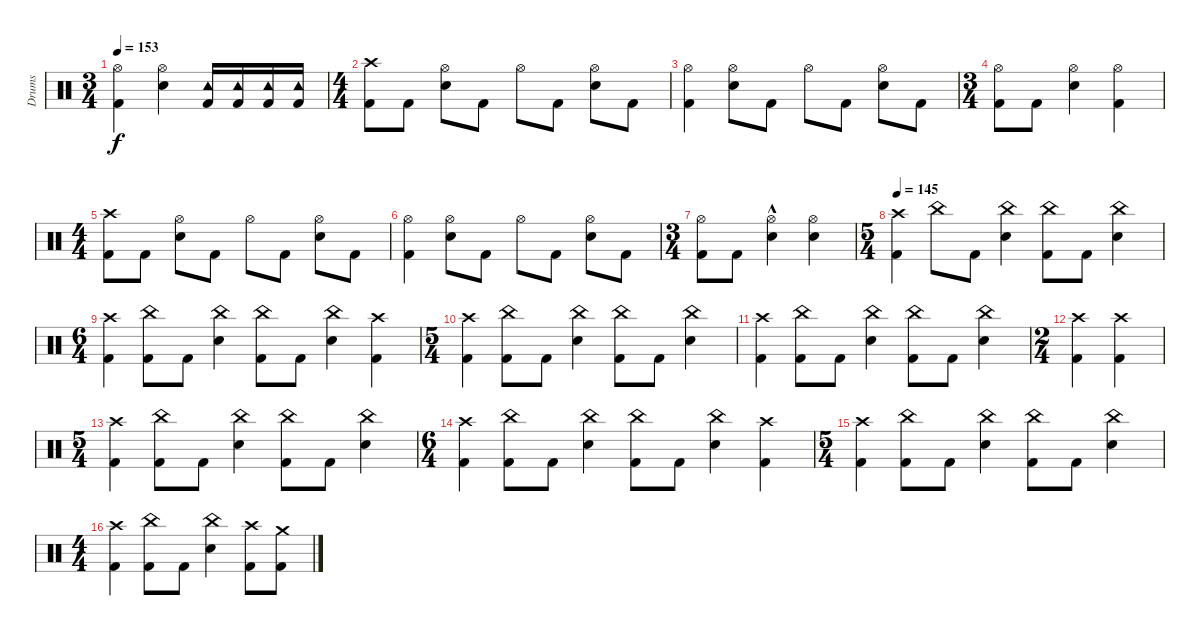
\track ("Drums" "Drums") {instrument percussion}
\staff {score}
\articulation defaults
\ts (3 4)
\tempo 153
\clef neutral
\ks c
("Hi-Hat (open)" "Kick (hit) 2").4{dy f} ("Electric Snare (hit)" "Hi-Hat (open)").4 ("Tambourine (hit)" "Kick (hit) 2").16 ("Tambourine (hit)" "Kick (hit) 2").16 ("Tambourine (hit)" "Kick (hit) 2").16 ("Tambourine (hit)" "Kick (hit) 2").16 |
\ts (4 4)
("Crash high (hit)" "Kick (hit) 2").8 "Kick (hit) 2".8 ("Electric Snare (hit)" "Hi-Hat (open)").8 "Kick (hit) 2".8 "Hi-Hat (open)".8 "Kick (hit) 2".8 ("Hi-Hat (open)" "Electric Snare (hit)").8 "Kick (hit) 2".8 |
("Hi-Hat (open)" "Kick (hit) 2").4 ("Electric Snare (hit)" "Hi-Hat (open)").8 "Kick (hit) 2".8 "Hi-Hat (open)".8 "Kick (hit) 2".8 ("Electric Snare (hit)" "Hi-Hat (open)").8 "Kick (hit) 2".8 |
\ts (3 4)
("Kick (hit) 2" "Hi-Hat (open)").8 "Kick (hit) 2".8 ("Electric Snare (hit)" "Hi-Hat (open)").4 ("Kick (hit) 2" "Hi-Hat (open)").4 |
\ts (4 4)
("Crash high (hit)" "Kick (hit) 2").8 "Kick (hit) 2".8 ("Electric Snare (hit)" "Hi-Hat (open)").8 "Kick (hit) 2".8 "Hi-Hat (open)".8 "Kick (hit) 2".8 ("Hi-Hat (open)" "Electric Snare (hit)").8 "Kick (hit) 2".8 |
("Hi-Hat (open)" "Kick (hit) 2").4 ("Electric Snare (hit)" "Hi-Hat (open)").8 "Kick (hit) 2".8 "Hi-Hat (open)".8 "Kick (hit) 2".8 ("Electric Snare (hit)" "Hi-Hat (open)").8 "Kick (hit) 2".8 |
\ts (3 4)
("Kick (hit) 2" "Hi-Hat (open)").8 "Kick (hit) 2".8 ("Electric Snare (hit)" "Hi-Hat (open)"{hac}).4 ("Hi-Hat (open)" "Electric Snare (hit)").4 |
\ts (5 4)
\tempo 145
("Kick (hit) 2" "Crash high (hit)").4 "China (hit)".8 "Kick (hit) 2".8 ("China (hit)" "Electric Snare (hit)").4 ("China (hit)" "Kick (hit) 2").8 "Kick (hit) 2".8 ("China (hit)" "Electric Snare (hit)").4 |
\ts (6 4)
("Crash high (hit)" "Kick (hit) 2").4 ("Kick (hit) 2" "China (hit)").8 "Kick (hit) 2".8 ("Electric Snare (hit)" "China (hit)").4 ("Kick (hit) 2" "China (hit)").8 "Kick (hit) 2".8 ("Electric Snare (hit)" "China (hit)").4 ("Kick (hit) 2" "Crash high (hit)").4 |
\ts (5 4)
("Crash high (hit)" "Kick (hit) 2").4 ("China (hit)" "Kick (hit) 2").8 "Kick (hit) 2".8 ("China (hit)" "Electric Snare (hit)").4 ("China (hit)" "Kick (hit) 2").8 "Kick (hit) 2".8 ("China (hit)" "Electric Snare (hit)").4 |
("Kick (hit) 2" "Crash high (hit)").4 ("Kick (hit) 2" "China (hit)").8 "Kick (hit) 2".8 ("Electric Snare (hit)" "China (hit)").4 ("Kick (hit) 2" "China (hit)").8 "Kick (hit) 2".8 ("Electric Snare (hit)" "China (hit)").4 |
\ts (2 4)
("Kick (hit) 2" "Crash high (hit)").4 ("Crash high (hit)" "Kick (hit) 2").4 |
\ts (5 4)
("Kick (hit) 2" "Crash high (hit)").4 ("China (hit)" "Kick (hit) 2").8 "Kick (hit) 2".8 ("China (hit)" "Electric Snare (hit)").4 ("China (hit)" "Kick (hit) 2").8 "Kick (hit) 2".8 ("China (hit)" "Electric Snare (hit)").4 |
\ts (6 4)
("Kick (hit) 2" "Crash high (hit)").4 ("China (hit)" "Kick (hit) 2").8 "Kick (hit) 2".8 ("China (hit)" "Electric Snare (hit)").4 ("China (hit)" "Kick (hit) 2").8 "Kick (hit) 2".8 ("China (hit)" "Electric Snare (hit)").4 ("Crash high (hit)" "Kick (hit) 2").4 |
\ts (5 4)
("Crash high (hit)" "Kick (hit) 2").4 ("China (hit)" "Kick (hit) 2").8 "Kick (hit) 2".8 ("China (hit)" "Electric Snare (hit)").4 ("China (hit)" "Kick (hit) 2").8 "Kick (hit) 2".8 ("China (hit)" "Electric Snare (hit)").4 |
\ts (4 4)
("Crash high (hit)" "Kick (hit) 2").4 ("Kick (hit) 2" "China (hit)").8 "Kick (hit) 2".8 ("Electric Snare (hit)" "China (hit)").4 ("Kick (hit) 2" "Crash high (hit)").8 ("Kick (hit) 2" "Crash medium (hit)").8
